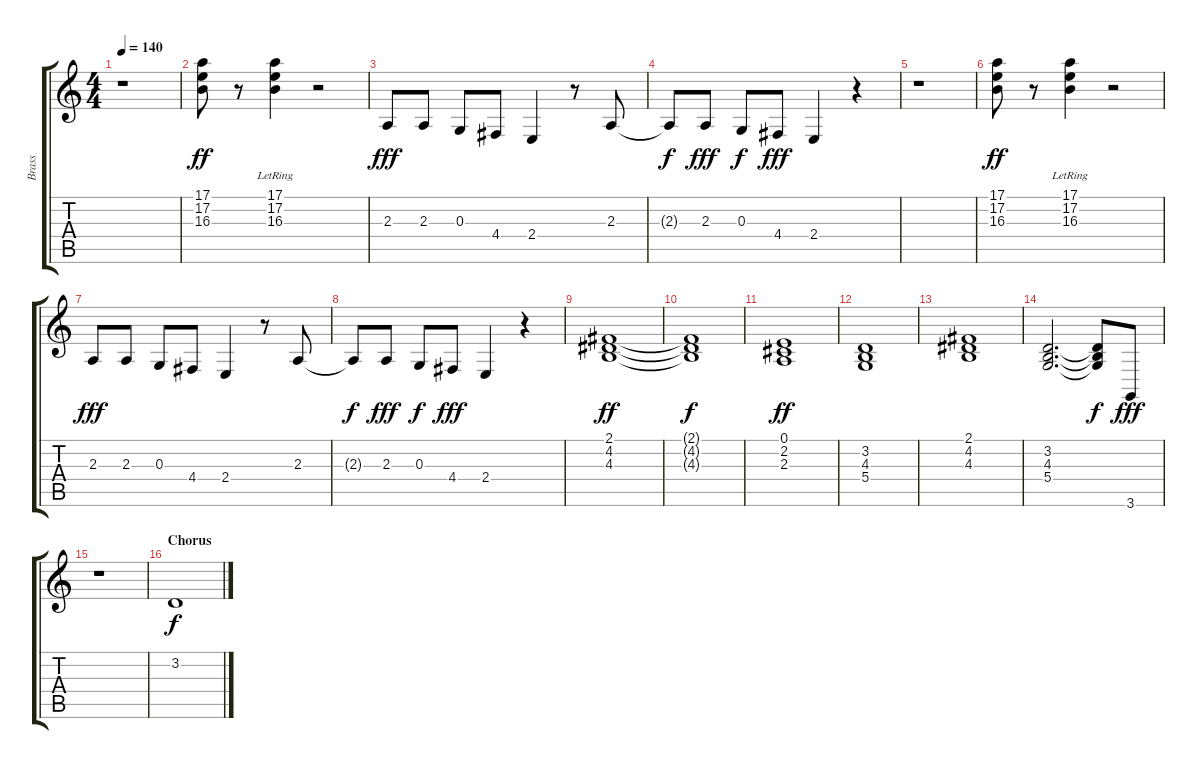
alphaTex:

\track ("Brass" "Brass") {instrument synthbrass1}
\staff {score tabs}
\tuning (E4 B3 G3 D3 A2 E2) {hide}
\ts (4 4)
\tempo 140
\clef g2
\ks c
r.1{dy fff} |
(17.1 17.2 16.3).8{dy ff} r.8 (17.1{lr} 17.2{lr} 16.3).4 r.2 |
2.3.8{dy fff} 2.3.8 0.3.8 4.4.8 2.4.4 r.8 2.3.8 |
2.3{t}.8{dy f} 2.3.8{dy fff} 0.3.8{dy f} 4.4.8{dy fff} 2.4.4 r.4 |
r.1 |
(17.1 17.2 16.3).8{dy ff} r.8 (17.1{lr} 17.2{lr} 16.3).4 r.2 |
2.3.8{dy fff} 2.3.8 0.3.8 4.4.8 2.4.4 r.8 2.3.8 |
2.3{t}.8{dy f} 2.3.8{dy fff} 0.3.8{dy f} 4.4.8{dy fff} 2.4.4 r.4 |
(2.1 4.2 4.3).1{dy ff} |
(2.1{t} 4.2{t} 4.3{t}).1{dy f} |
(0.1 2.2 2.3).1{dy ff} |
(3.2 4.3 5.4).1 |
(2.1 4.2 4.3).1 |
(3.2 4.3 5.4).2{d} (3.2{t} 4.3{t} 5.4{t}).8{dy f} 3.6.8{dy fff} |
r.1 |
\section ("" "Chorus")
3.2.1{dy f volume 15 instrument reversecymbal}
